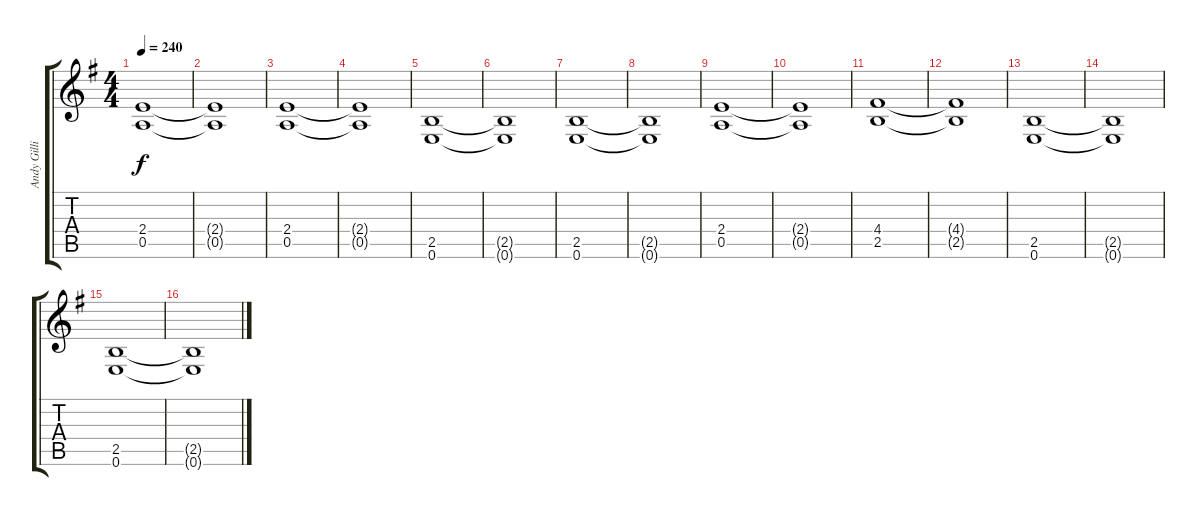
\track ("Andy Gillion (guitar)" "Andy Gilli") {instrument distortionguitar}
\staff {score tabs}
\tuning (E4 B3 G3 D3 A2 E2) {hide}
\ts (4 4)
\tempo 240
\clef g2
\ks eminor
(2.4 0.5).1{dy f} |
(2.4{t} 0.5{t}).1 |
(2.4 0.5).1 |
(2.4{t} 0.5{t}).1 |
(2.5 0.6).1 |
(2.5{t} 0.6{t}).1 |
(2.5 0.6).1 |
(2.5{t} 0.6{t}).1 |
(2.4 0.5).1 |
(2.4{t} 0.5{t}).1 |
(4.4 2.5).1 |
(4.4{t} 2.5{t}).1 |
(2.5 0.6).1 |
(2.5{t} 0.6{t}).1 |
(2.5 0.6).1 |
(2.5{t} 0.6{t}).1
